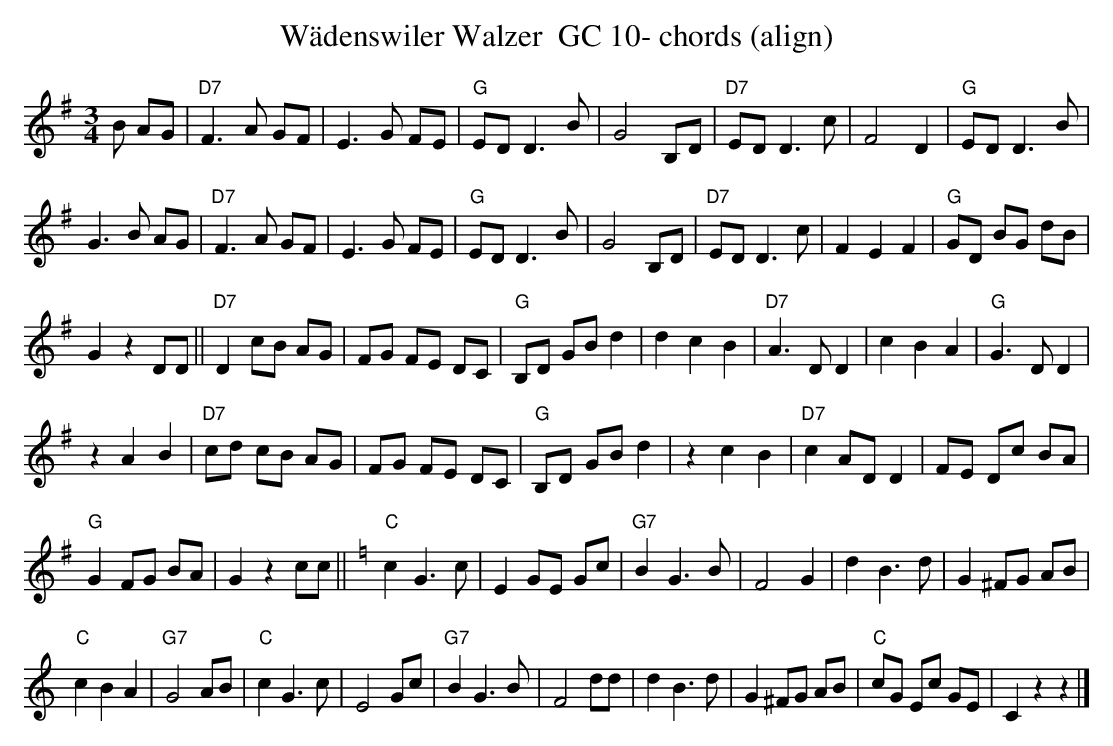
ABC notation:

X:1
T:W\"adenswiler Walzer  GC 10- chords (align)
M:3/4
L:1/8
K:Gmaj%%MIDI gchordon
B AG | "D7"F3A GF | E3G FE | "G"EDD3B | G4B,D | "D7"EDD3c | F4D2 | "G"EDD3B |
G3B AG | "D7"F3A GF | E3G FE | "G"EDD3B | G4B,D | "D7"EDD3c | F2E2F2 | "G"GD BG dB |
G2z2DD || "D7"D2cB AG | FG FE DC | "G"B,D GB d2 | d2c2B2 | "D7"A3DD2 | c2B2A2 | "G"G3DD2 |
z2A2B2 | "D7"cd cB AG | FG FE DC | "G"B,D GB d2 | z2c2B2 | "D7"c2ADD2 | FE Dc BA |
"G"G2FG BA | \
G2z2cc || [K:Cmaj] "C"c2G3c | E2GE Gc | "G7"B2G3B | F4G2 | d2B3d | G2^FG AB |
"C"c2B2A2 | \
"G7"G4AB | "C"c2G3c | E4Gc | "G7"B2G3B | F4dd | d2B3d | G2^FG AB | "C"cG Ec GE | C2z2z2 |]
